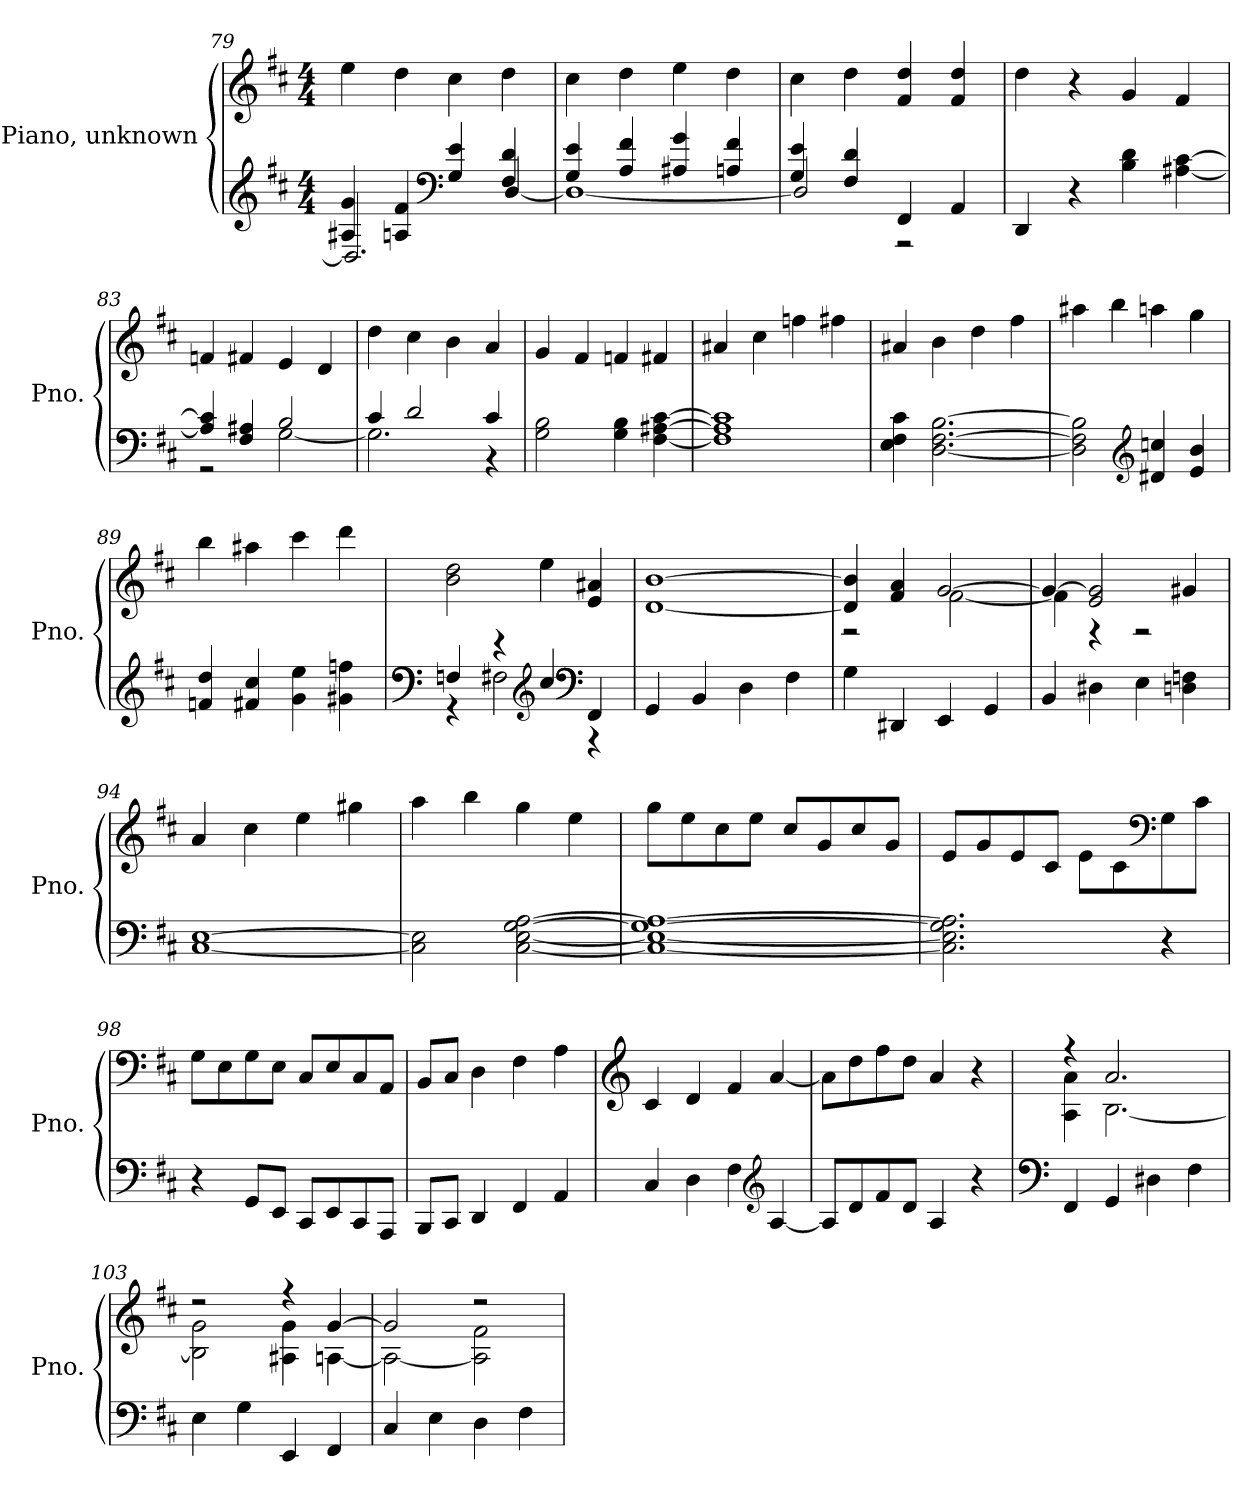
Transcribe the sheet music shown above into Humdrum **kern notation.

**kern	**kern
*part1	*part1
*staff2	*staff1
*I"Piano, unknown	*
*I'Pno.	*
!!LO:LB:g=z
*clefG2	*clefG2
*k[f#c#]	*k[f#c#]
*M4/4	*M4/4
=79	=79
*^	*
4A#X/ 4g/	2.D/]	4ee\
4An/ 4f#/	.	4dd\
*clefF4	*	*
4G/ 4e/	.	4cc#\
4F#/ 4d/	[4D/	4dd\
=80	=80	=80
4G/ 4e/	1D_	4cc#\
4A/ 4f#/	.	4dd\
4A#X/ 4g/	.	4ee\
4An/ 4f#/	.	4dd\
=81	=81	=81
4G/ 4e/	2D/]	4cc#\
4F#/ 4d/	.	4dd\
4FF#/	2r	4f#/ 4dd/
4AA/	.	4f#/ 4dd/
*v	*v	*
=82	=82
4DD/	4dd\
4r	4r
4B\ 4d\	4g/
[4A#X\ [4c#\	4f#/
=83	=83
*^	*
4A#/] 4c#/]	2r	4fn/
4F#/ 4A#X/	.	4f#X/
2B/	[2G\	4e/
.	.	4d/
=84	=84	=84
4c#/	2.G\]	4dd\
2d/	.	4cc#\
.	.	4b\
4c#/	4r	4a/
*v	*v	*
!!LO:LB:g=z
=85	=85
2G\ 2B\	4g/
.	4f#/
4G\ 4B\	4fn/
[4F#\ [4A#X\ [4c#\	4f#X/
=86	=86
1F#] 1A#] 1c#]	4a#X/
.	4cc#\
.	4ffn\
.	4ff#X\
=87	=87
4E\ 4F#\ 4c#\	4a#X/
[2.D\ [2.F#\ [2.B\	4b\
.	4dd\
.	4ff#\
=88	=88
2D\] 2F#\] 2B\]	4aa#X\
.	4bb\
*clefG2	*
4d#X/ 4ccn/	4aan\
4e/ 4b/	4gg\
=89	=89
4fn/ 4dd/	4bb\
4f#X/ 4cc#/	4aa#X\
4g\ 4ee\	4ccc#\
4g#X\ 4ffn\	4ddd\
=90	=90
*clefF4	*
*^	*
4Fn/	4r	2b\ 2dd\
4r	2F#X\	.
*clefG2	*	*
4cc#/	.	4ee\
*clefF4	*	*
4FF#/	4r	4e/ 4a#X/
*v	*v	*
!!LO:LB:g=z
=91	=91
4GG/	[1d [1b
4BB/	.
4D\	.
4F#\	.
=92	=92
*	*^
4G\	4d/] 4b/]	2r
4DD#X/	4f#/ 4a/	.
4EE/	[2g/	[2f#\
4GG/	.	.
=93	=93	=93
4BB/	4g/_	4f#\]
4D#X\	2e/ 2g/]	4r
4E\	.	2r
4Dn\ 4Fn\	4g#X/	.
*	*v	*v
=94	=94
[1C# [1E	4a/
.	4cc#\
.	4ee\
.	4gg#X\
=95	=95
2C#\] 2E\]	4aa\
.	4bb\
[2C#\ [2E\ [2G\ [2A\	4gg\
.	4ee\
=96	=96
1C#_ 1E_ 1G_ 1A_	8gg\L
.	8ee\
.	8cc#\
.	8ee\J
.	8cc#/L
.	8g/
.	8cc#/
.	8g/J
!!LO:LB:g=z
=97	=97
2.C#\] 2.E\] 2.G\] 2.A\]	8e/L
.	8g/
.	8e/
.	8c#/J
.	8e\L
.	8c#\
*	*clefF4
4r	8G\
.	8c#\J
=98	=98
4r	8G\L
.	8E\
8GG/L	8G\
8EE/J	8E\J
8CC#/L	8C#/L
8EE/	8E/
8CC#/	8C#/
8AAA/J	8AA/J
=99	=99
8BBB/L	8BB/L
8CC#/J	8C#/J
4DD/	4D\
4FF#/	4F#\
4AA/	4A\
=100	=100
*	*clefG2
4C#/	4c#/
4D\	4d/
4F#\	4f#/
*clefG2	*
[4A/	[4a/
=101	=101
8A/L]	8a\L]
8d/	8dd\
8f#/	8ff#\
8d/J	8dd\J
4A/	4a/
4r	4r
!!LO:LB:g=z
=102	=102
*clefF4	*
*	*^
4FF#/	4r	4A\ 4a\
4GG/	2.a/	[2.B\
4D#X\	.	.
4F#\	.	.
=103	=103	=103
4E\	2r	2B\] 2g\
4G\	.	.
4EE/	4r	4A#X\ 4g\
4FF#/	[4g/	[4An\
=104	=104	=104
4C#/	2g/]	2A\_
4E\	.	.
4D\	2r	2A\] 2f#\
4F#\	.	.
*	*v	*v
=	=
*-	*-
